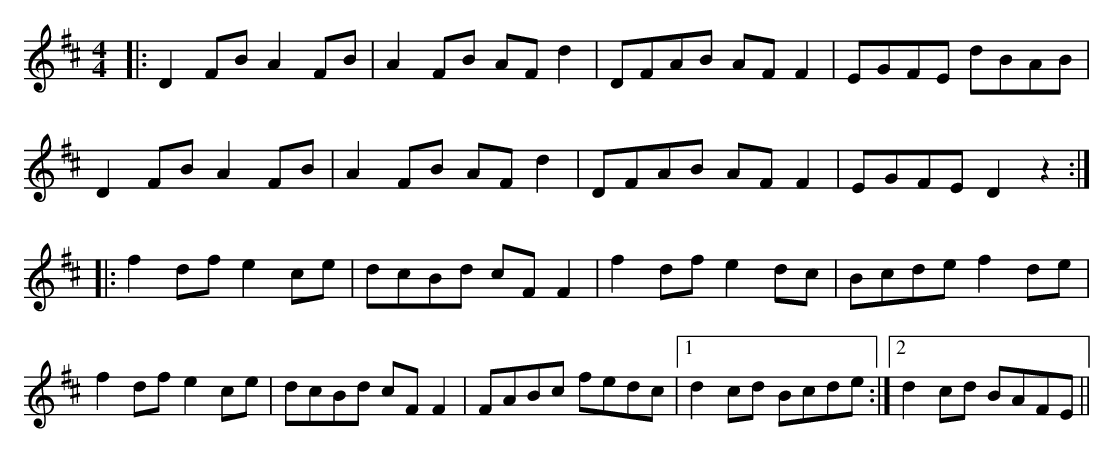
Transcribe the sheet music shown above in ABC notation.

X:1
M:4/4
K:D
|:D2FB A2FB|A2FB AFd2|DFAB AF F2|EGFE dBAB|
D2FB A2FB|A2FB AFd2|DFAB AF F2|EGFE D2z2:|
|:f2df e2ce|dcBd cFF2|f2df e2dc|Bcde f2de|
f2df e2ce|dcBd cFF2|FABc fedc|1 d2cd Bcde:|2 d2cd BAFE||
